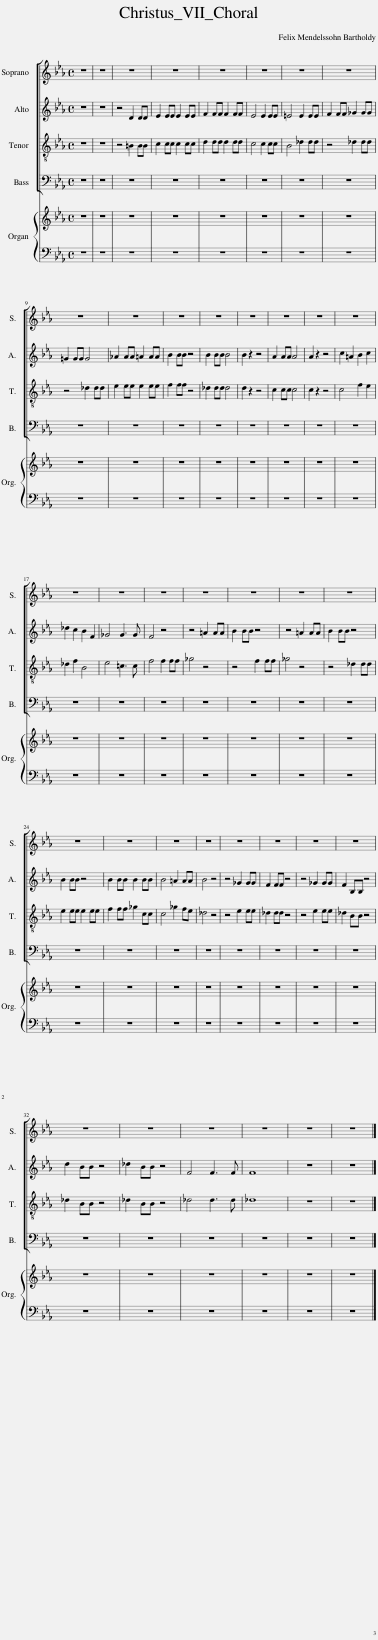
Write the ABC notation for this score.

X:1
%%score [ 1 2 ]
L:1/8
M:4/4
I:linebreak $
K:Eb
V:1 treble
V:2 treble-8
V:1
 z8 | z8 | z4 D2 DD | E2 EE E2 EE | F2 FF F2 FF | %5
 E4 E2 EE | =E4 E2 EE | F2 FF _G2 GG |$ =G2 GG G4 | _A2 AA =A2 AA | %10
 B2 BB z4 | B2 BB B4 | B2 z2 z4 | A2 AA A4 | A2 z2 z4 | %15
 c2 =A2 B2 c2 |$ _d2 c2 B2 F2 | _G4 G3 G | F4 z4 | z4 =A2 AA | %20
 B2 BB z4 | z4 =A2 AA | B2 BB z4 |$ B2 BB z4 | B2 BB B2 BB | %25
 B4 =A2 AA | B4 z4 | z4 _G2 GG | F2 FF z4 | z4 _G2 GG | %30
 F2 B,B, z4 |$ d2 BB z4 | _d2 BB z4 | F4 F3 F | F8 | %35
 z8 | z8 |] %37
V:2
 z8 | z8 | z4 =B2 BB | c2 cc c2 cc | d2 dd d2 dd | %5
 c4 c2 cc | B4 _d2 dd | z4 _d2 dd |$ z4 _d2 dd | e2 ee e2 ee | %10
 f2 ff z4 | _d2 dd d4 | d2 z2 z4 | c2 cc c4 | c2 z2 z4 | %15
 c4 f2 e2 |$ _d2 f2 B4 | e4 =c3 c | f4 f2 ff | _g4 z4 | %20
 z4 f2 ff | _g4 z4 | z4 _d2 dd |$ e2 ee e2 ee | f2 ff _g2 cc | %25
 c4 _g2 fe | _d4 z4 | z4 e2 ee | _d2 dd z4 | z4 e2 ee | %30
 _d2 BB z4 |$ _d2 BB z4 | _d2 BB z4 | _d4 d3 d | _d8 | %35
 z8 | z8 |] %37
